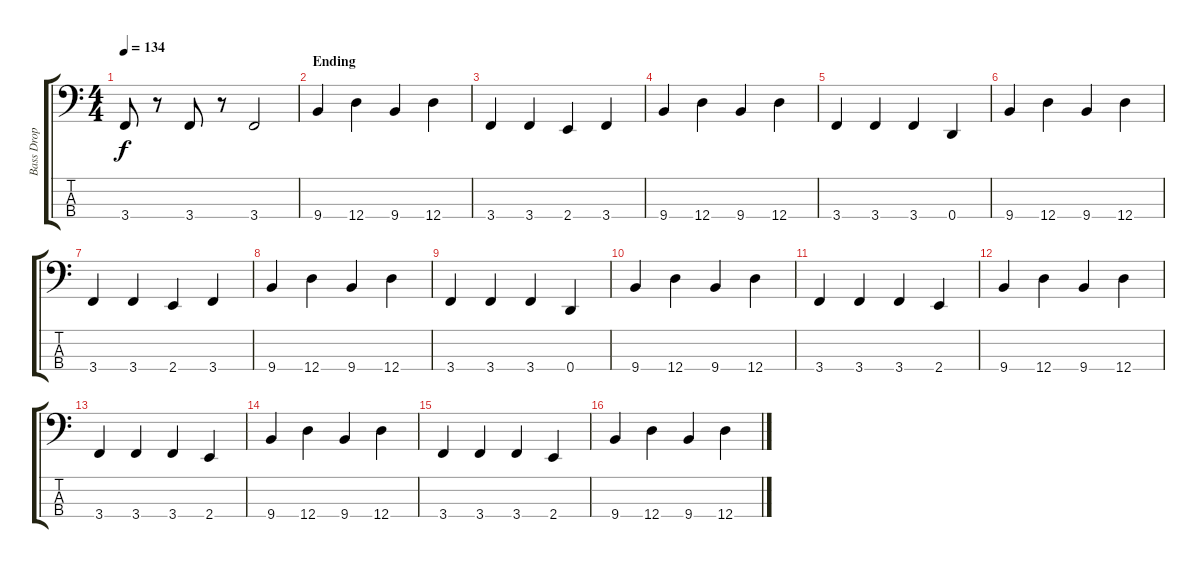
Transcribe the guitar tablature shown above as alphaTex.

\track ("Bass Drop D" "Bass Drop ") {instrument electricbasspick}
\staff {score tabs}
\tuning (G2 D2 A1 D1) {hide}
\ts (4 4)
\tempo 134
\clef f4
\ks c
3.4.8{dy f} r.8 3.4.8 r.8 3.4.2 |
\section ("" "Ending")
9.4.4 12.4.4 9.4.4 12.4.4 |
3.4.4 3.4.4 2.4.4 3.4.4 |
9.4.4 12.4.4 9.4.4 12.4.4 |
3.4.4 3.4.4 3.4.4 0.4.4 |
9.4.4 12.4.4 9.4.4 12.4.4 |
3.4.4 3.4.4 2.4.4 3.4.4 |
9.4.4 12.4.4 9.4.4 12.4.4 |
3.4.4 3.4.4 3.4.4 0.4.4 |
9.4.4 12.4.4 9.4.4 12.4.4 |
3.4.4 3.4.4 3.4.4 2.4.4 |
9.4.4 12.4.4 9.4.4 12.4.4 |
3.4.4 3.4.4 3.4.4 2.4.4 |
9.4.4 12.4.4 9.4.4 12.4.4 |
3.4.4 3.4.4 3.4.4 2.4.4 |
9.4.4 12.4.4 9.4.4 12.4.4
